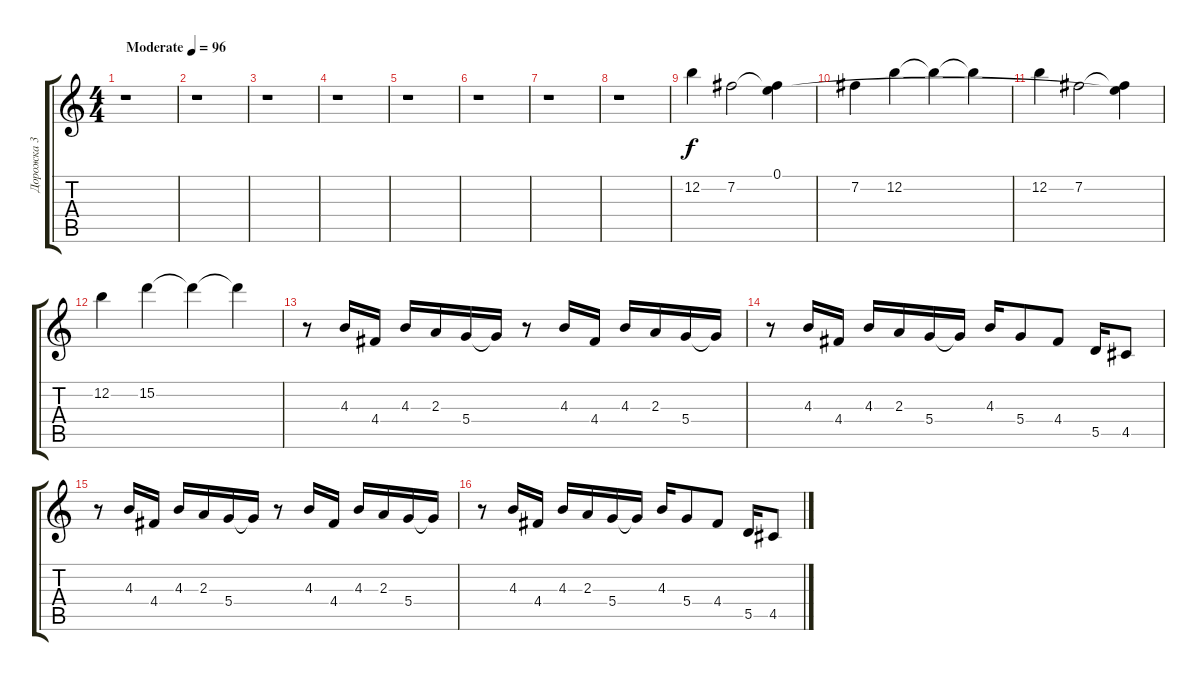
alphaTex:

\track ("Дорожка 3" "Дорожка 3") {instrument distortionguitar}
\staff {score tabs}
\tuning (E4 B3 G3 D3 A2 E2) {hide}
\ts (4 4)
\tempo (96 "Moderate")
\clef g2
\ks c
r.1{dy f instrument distortionguitar} |
r.1 |
r.1 |
r.1 |
r.1 |
r.1 |
r.1 |
r.1 |
12.2.4 7.2.2 (0.1 7.2{t}).4 |
7.2.4 12.2.4 12.2{t}.4 12.2{t}.4 |
12.2.4 7.2.2 (0.1{t} 7.2{t}).4 |
12.2.4 15.2.4 15.2{t}.4 15.2{t}.4 |
r.8 4.3.16 4.4.16 4.3.16 2.3.16 5.4.16 5.4{t}.16 r.8 4.3.16 4.4.16 4.3.16 2.3.16 5.4.16 5.4{t}.16 |
r.8 4.3.16 4.4.16 4.3.16 2.3.16 5.4.16 5.4{t}.16 4.3.16 5.4.8 4.4.8 5.5.16 4.5.8 |
r.8 4.3.16 4.4.16 4.3.16 2.3.16 5.4.16 5.4{t}.16 r.8 4.3.16 4.4.16 4.3.16 2.3.16 5.4.16 5.4{t}.16 |
r.8 4.3.16 4.4.16 4.3.16 2.3.16 5.4.16 5.4{t}.16 4.3.16 5.4.8 4.4.8 5.5.16 4.5.8
